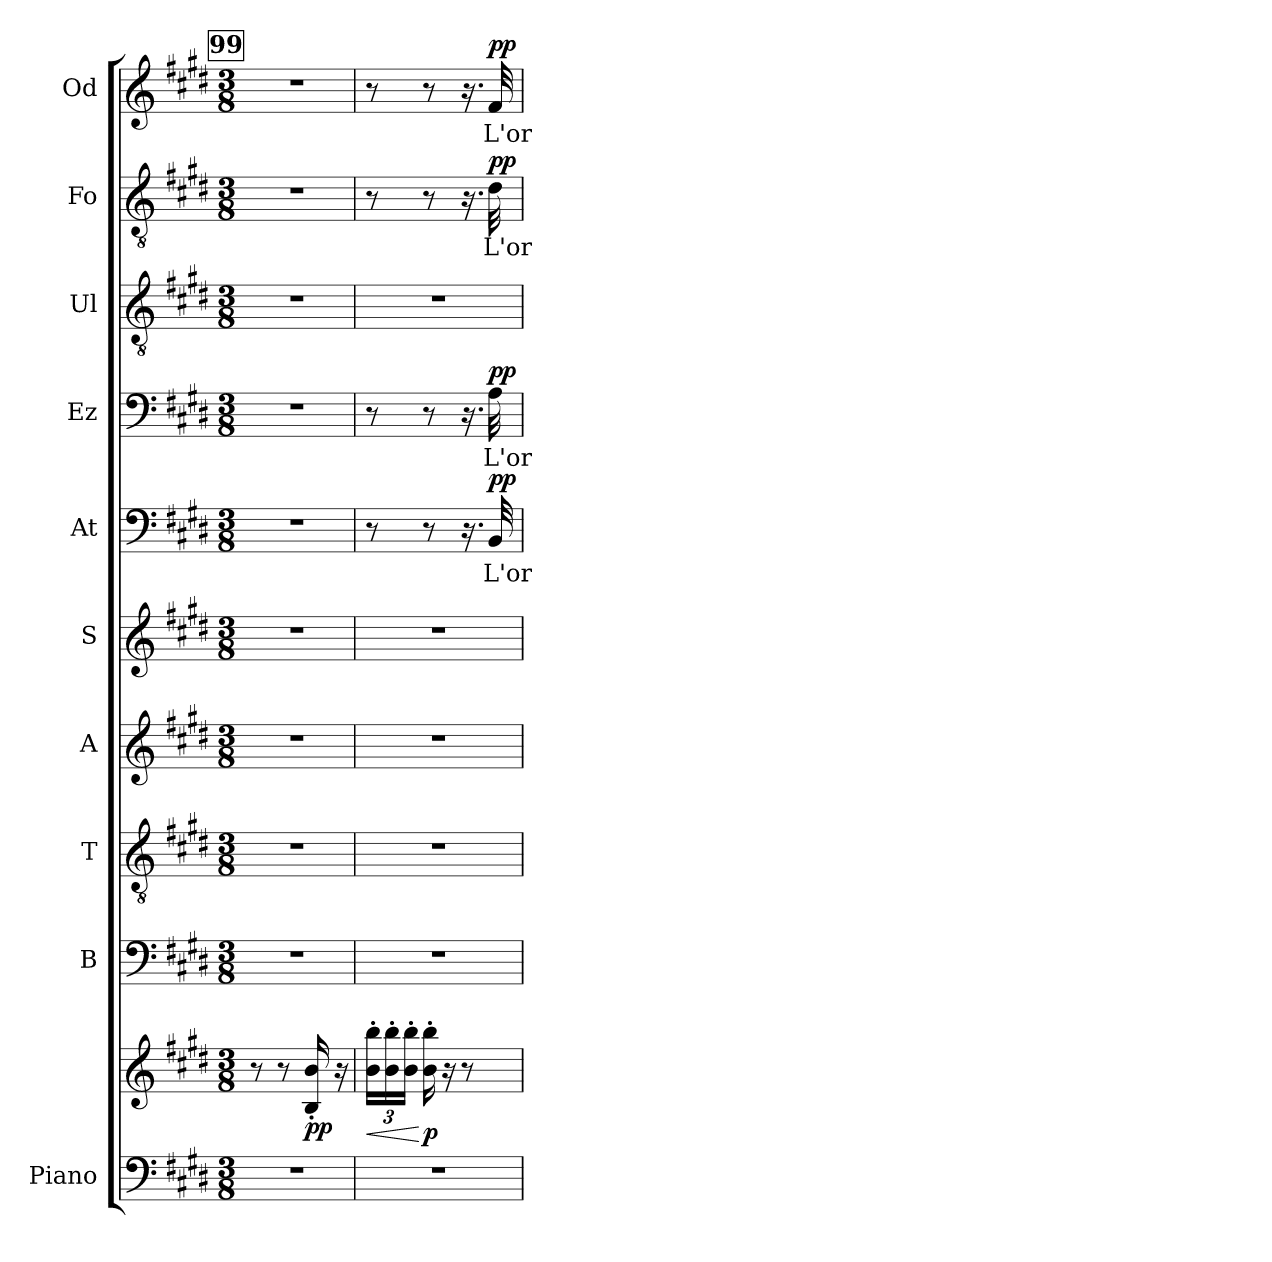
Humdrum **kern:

**kern	**kern	**dynam	**kern	**kern	**kern	**kern	**kern	**text	**dynam	**kern	**text	**dynam	**kern	**kern	**text	**dynam	**kern	**text	**dynam
*part10	*part10	*part10	*part9	*part8	*part7	*part6	*part5	*part5	*part5	*part4	*part4	*part4	*part3	*part2	*part2	*part2	*part1	*part1	*part1
*staff11	*staff10	*staff10/11	*staff9	*staff8	*staff7	*staff6	*staff5	*staff5	*staff5	*staff4	*staff4	*staff4	*staff3	*staff2	*staff2	*staff2	*staff1	*staff1	*staff1
*I"Piano	*	*	*I"B	*I"T	*I"A	*I"S	*I"At	*	*	*I"Ez	*	*	*I"Ul	*I"Fo	*	*	*I"Od	*	*
*I'Pno	*	*	*I'B	*I'T	*I'A	*I'S	*I'At	*	*	*I'Ez	*	*	*I'Ul	*I'Fo	*	*	*I'Od	*	*
!!LO:PB:g=z
*clefF4	*clefG2	*	*clefF4	*clefGv2	*clefG2	*clefG2	*clefF4	*	*	*clefF4	*	*	*clefGv2	*clefGv2	*	*	*clefG2	*	*
*k[f#c#g#d#]	*k[f#c#g#d#]	*	*k[f#c#g#d#]	*k[f#c#g#d#]	*k[f#c#g#d#]	*k[f#c#g#d#]	*k[f#c#g#d#]	*	*	*k[f#c#g#d#]	*	*	*k[f#c#g#d#]	*k[f#c#g#d#]	*	*	*k[f#c#g#d#]	*	*
*M3/8	*M3/8	*	*M3/8	*M3/8	*M3/8	*M3/8	*M3/8	*	*	*M3/8	*	*	*M3/8	*M3/8	*	*	*M3/8	*	*
!!LO:REH:place=s1:a:B:fs=14:t=99
=235	=235	=235	=235	=235	=235	=235	=235	=235	=235	=235	=235	=235	=235	=235	=235	=235	=235	=235	=235
4.r	8r	.	4.r	4.r	4.r	4.r	4.r	.	.	4.r	.	.	4.r	4.r	.	.	4.r	.	.
.	8r	.	.	.	.	.	.	.	.	.	.	.	.	.	.	.	.	.	.
!	!	!LO:DY:b	!	!	!	!	!	!	!	!	!	!	!	!	!	!	!	!	!
.	16B/' 16b/'	pp	.	.	.	.	.	.	.	.	.	.	.	.	.	.	.	.	.
.	16r	.	.	.	.	.	.	.	.	.	.	.	.	.	.	.	.	.	.
=236	=236	=236	=236	=236	=236	=236	=236	=236	=236	=236	=236	=236	=236	=236	=236	=236	=236	=236	=236
*	*Xbrackettup	*	*	*	*	*	*	*	*	*	*	*	*	*	*	*	*	*	*
!	!	!LO:HP:b	!	!	!	!	!	!	!	!	!	!	!	!	!	!	!	!	!
4.r	24b\' 24bb\'LL	<	4.r	4.r	4.r	4.r	8r	.	.	8r	.	.	4.r	8r	.	.	8r	.	.
.	24b\' 24bb\'	.	.	.	.	.	.	.	.	.	.	.	.	.	.	.	.	.	.
.	24b\' 24bb\'JJ	.	.	.	.	.	.	.	.	.	.	.	.	.	.	.	.	.	.
!	!	!LO:DY:n=1:b	!	!	!	!	!	!	!	!	!	!	!	!	!	!	!	!	!
.	16b\' 16bb\'	[ p	.	.	.	.	8r	.	.	8r	.	.	.	8r	.	.	8r	.	.
.	16r	.	.	.	.	.	.	.	.	.	.	.	.	.	.	.	.	.	.
.	8r	.	.	.	.	.	16.r	.	.	16.r	.	.	.	16.r	.	.	16.r	.	.
!	!	!	!	!	!	!	!	!LO:LY:b	!LO:DY:a	!	!LO:LY:b	!LO:DY:a	!	!	!LO:LY:b	!LO:DY:a	!	!LO:LY:b	!LO:DY:a
.	.	.	.	.	.	.	32BB/	L'or-	pp	32A\	L'or-	pp	.	32d#\	L'or-	pp	32f#/	L'or-	pp
=	=	=	=	=	=	=	=	=	=	=	=	=	=	=	=	=	=	=	=
*-	*-	*-	*-	*-	*-	*-	*-	*-	*-	*-	*-	*-	*-	*-	*-	*-	*-	*-	*-
